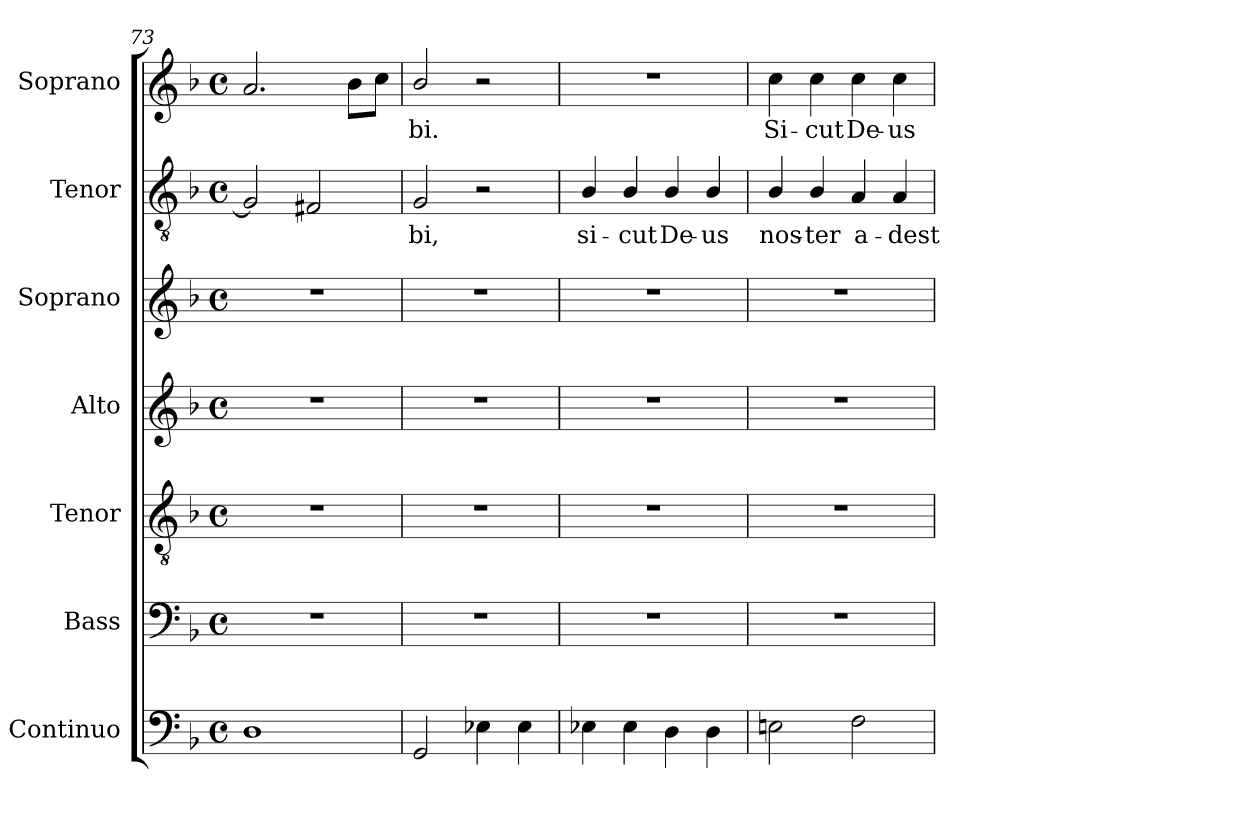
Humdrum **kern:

**kern	**kern	**kern	**kern	**kern	**kern	**text	**kern	**text
*part7	*part6	*part5	*part4	*part3	*part2	*part2	*part1	*part1
*staff7	*staff6	*staff5	*staff4	*staff3	*staff2	*staff2	*staff1	*staff1
*I"Continuo	*I"Bass	*I"Tenor	*I"Alto	*I"Soprano	*I"Tenor	*	*I"Soprano	*
*I'Cont.	*I'B.	*I'T.	*I'A.	*I'S.	*I'T.	*	*I'S.	*
*clefF4	*clefF4	*clefGv2	*clefG2	*clefG2	*clefGv2	*	*clefG2	*
*	*	*ITrd7c12	*	*	*ITrd7c12	*	*	*
*k[b-]	*k[b-]	*k[b-]	*k[b-]	*k[b-]	*k[b-]	*	*k[b-]	*
*F:	*F:	*F:	*F:	*F:	*F:	*	*F:	*
*M4/4	*M4/4	*M4/4	*M4/4	*M4/4	*M4/4	*	*M4/4	*
*met(c)	*met(c)	*met(c)	*met(c)	*met(c)	*met(c)	*	*met(c)	*
=73	=73	=73	=73	=73	=73	=73	=73	=73
1Di	1r	1r	1r	1r	2GGi/]	.	2.ai/	.
.	.	.	.	.	2FF#Xi/	.	.	.
.	.	.	.	.	.	.	8b-i\L	.
.	.	.	.	.	.	.	8cci\J	.
=74	=74	=74	=74	=74	=74	=74	=74	=74
!	!	!	!	!	!	!LO:LY:b:color=#000000	!	!
!	!	!	!	!	!	!	!	!LO:LY:b:color=#000000
2GGi/	1r	1r	1r	1r	2GGi/	-bi,	2b-i/	-bi.
4E-Xi\	.	.	.	.	2r	.	2r	.
4E-i\	.	.	.	.	.	.	.	.
=75	=75	=75	=75	=75	=75	=75	=75	=75
!	!	!	!	!	!	!LO:LY:b:color=#000000	!	!
4E-Xi\	1r	1r	1r	1r	4BB-i/	si-	1r	.
!	!	!	!	!	!	!LO:LY:b:color=#000000	!	!
4E-i\	.	.	.	.	4BB-i/	-cut	.	.
!	!	!	!	!	!	!LO:LY:b:color=#000000	!	!
4Di\	.	.	.	.	4BB-i/	De-	.	.
!	!	!	!	!	!	!LO:LY:b:color=#000000	!	!
4Di\	.	.	.	.	4BB-i/	-us	.	.
!!LO:LB:g=z
=76	=76	=76	=76	=76	=76	=76	=76	=76
!	!	!	!	!	!	!LO:LY:b:color=#000000	!	!
!	!	!	!	!	!	!	!	!LO:LY:b:color=#000000
2Eni\	1r	1r	1r	1r	4BB-i/	nos-	4cci\	Si-
!	!	!	!	!	!	!LO:LY:b:color=#000000	!	!
!	!	!	!	!	!	!	!	!LO:LY:b:color=#000000
.	.	.	.	.	4BB-i/	-ter	4cci\	-cut
!	!	!	!	!	!	!LO:LY:b:color=#000000	!	!
!	!	!	!	!	!	!	!	!LO:LY:b:color=#000000
2Fi\	.	.	.	.	4AAi/	a-	4cci\	De-
!	!	!	!	!	!	!LO:LY:b:color=#000000	!	!
!	!	!	!	!	!	!	!	!LO:LY:b:color=#000000
.	.	.	.	.	4AAi/	-dest	4cci\	-us
=	=	=	=	=	=	=	=	=
*-	*-	*-	*-	*-	*-	*-	*-	*-
